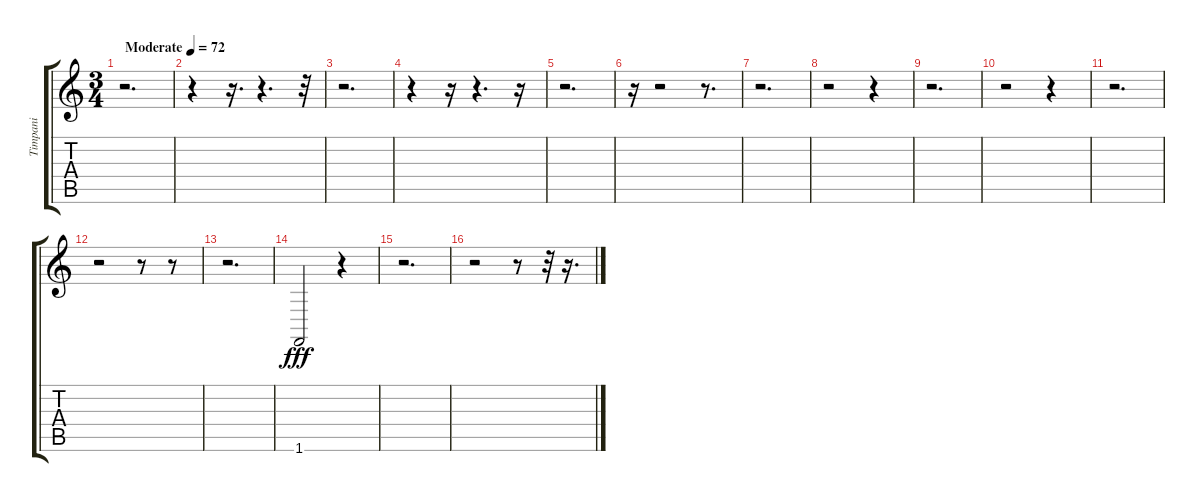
\track ("Timpani" "Timpani") {instrument timpani}
\staff {score tabs}
\tuning (E4 B3 G3 D3 A2 E2) {hide}
\ts (3 4)
\tempo (72 "Moderate")
\clef g2
\ks c
r.2{d dy fff instrument timpani} |
r.4 r.16{d} r.4{d} r.32 |
r.2{d} |
r.4 r.16 r.4{d} r.16 |
r.2{d} |
r.16 r.2 r.8{d} |
r.2{d} |
r.2 r.4 |
r.2{d} |
r.2 r.4 |
r.2{d} |
r.2 r.8 r.8 |
r.2{d} |
1.6.2 r.4 |
r.2{d} |
r.2 r.8 r.32 r.16{d}
